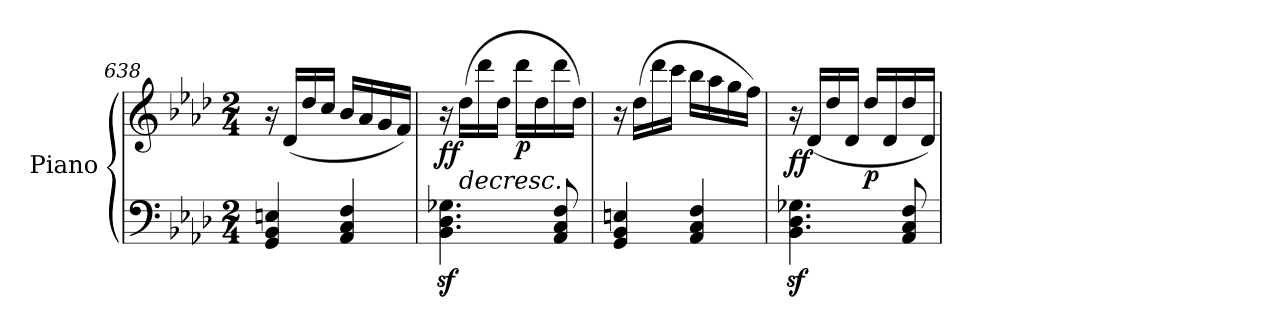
**kern	**kern	**dynam
*part1	*part1	*part1
*staff2	*staff1	*staff1/2
*I"Piano	*	*
*I'Pno.	*	*
*clefF4	*clefG2	*
*k[b-e-a-d-]	*k[b-e-a-d-]	*
*M2/4	*M2/4	*
=638	=638	=638
4GG/ 4BB-/ 4En/	16r	.
.	(16d-/LL	.
.	16dd-/	.
.	16cc/JJ	.
4AA-/ 4C/ 4F/	16b-/LL	.
.	16a-/	.
.	16g/	.
.	16f/JJ)	.
=639	=639	=639
!	!	!LO:DY:b
4.BB-\z< 4.D-\z< 4.G-X\z<	16r	ff
!	!	!LO:HP:b
.	(16dd-\LL	>
.	16ddd-\	.
.	16dd-\JJ	.
!	!	!LO:DY:b
.	16ddd-\LL	p
.	16dd-\	.
8AA-/ 8C/ 8F/	16ddd-\	.
.	16dd-\JJ)	.
=640	=640	=640
4GG/ 4BB-/ 4En/	16r	.
.	(16dd-\LL	.
.	16ddd-\	.
.	16ccc\JJ	.
4AA-/ 4C/ 4F/	16bb-\LL	.
.	16aa-\	.
.	16gg\	.
.	16ff\JJ)	.
=641	=641	=641
!	!	!LO:DY:b
4.BB-\z< 4.D-\z< 4.G-X\z<	16r	ff
.	(>16d-/LL	.
.	16dd-/	.
.	16d-/JJ	.
!	!	!LO:DY:n=1:b
.	16dd-/LL	] p
.	16d-/	.
8AA-/ 8C/ 8F/	16dd-/	.
.	16d-/JJ)	.
=	=	=
*-	*-	*-
